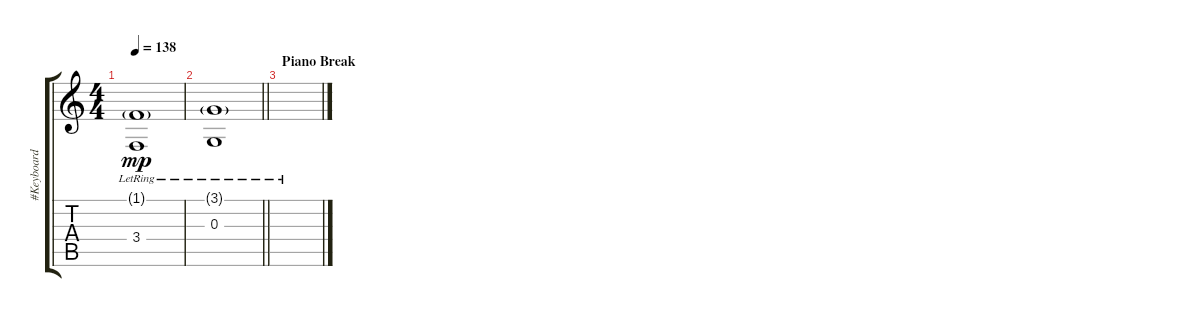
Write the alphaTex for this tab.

\track ("#Keyboard 2" "#Keyboard ") {instrument pad6metallic}
\staff {score tabs}
\tuning (E4 B3 G3 D3 A2 D2) {hide}
\ts (4 4)
\tempo 138
\clef g2
\ks c
(1.1{g lr} 3.4{lr}).1{dy mp} |
\barLineRight lightlight
(3.1{g lr} 0.3{lr}).1 |
\section ("" "Piano Break")
